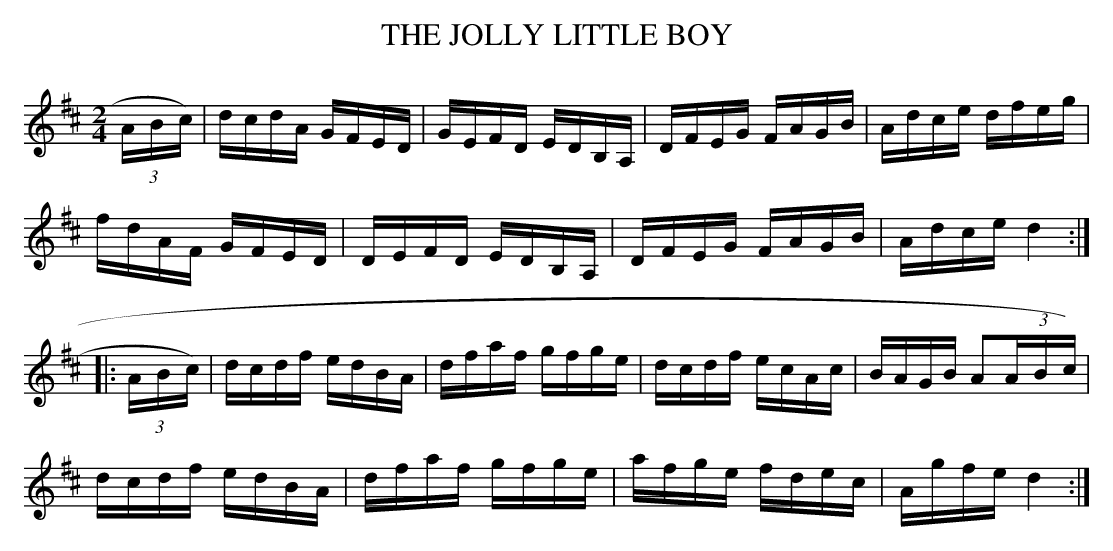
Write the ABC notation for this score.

X:1
T: THE JOLLY LITTLE BOY
M: 2/4
L: 1/16
K: D
(3A-B-c)|dcdA GFED|GEFD EDB,A,|DFEG FAGB|Adce dfeg|
fdAF GFED|DEFD EDB,A,|DFEG FAGB|Adce d4:|
|:(3A-B-c)|dcdf edBA|dfaf gfge|dcdf ecAc|BAGB A2(3A-B-c)|
dcdf edBA|dfaf gfge|afge fdec|Agfe d4:|
